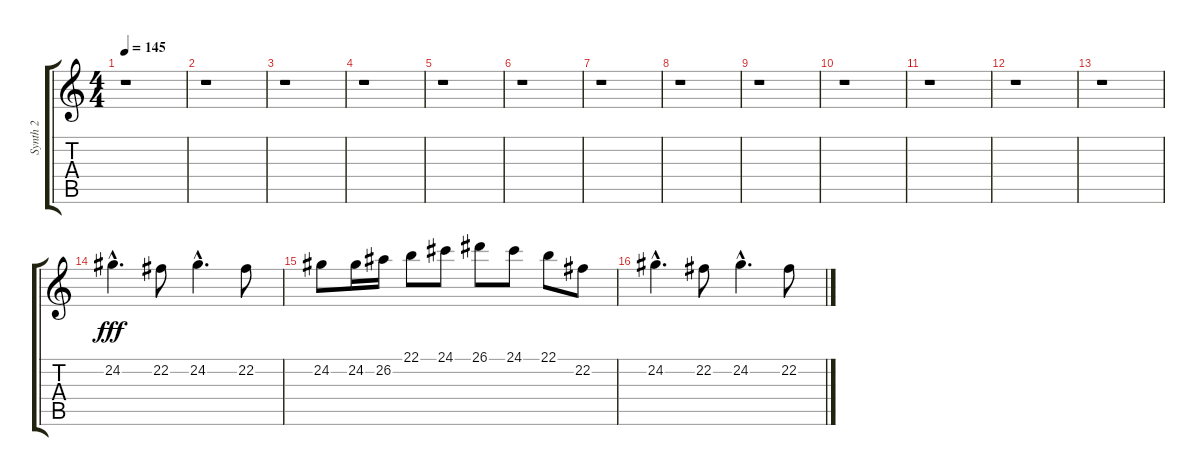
\track ("Synth 2" "Synth 2") {instrument ocarina}
\staff {score tabs}
\tuning (Db4 Ab3 E3 B2 Gb2 Db2) {hide}
\ts (4 4)
\tempo 145
\clef g2
\ks c
r.1{dy fff} |
r.1 |
r.1 |
r.1 |
r.1 |
r.1 |
r.1 |
r.1 |
r.1 |
r.1 |
r.1 |
r.1 |
r.1 |
24.2{hac}.4{d} 22.2.8 24.2{hac}.4{d} 22.2.8 |
24.2.8 24.2.16 26.2.16 22.1.8 24.1.8 26.1.8 24.1.8 22.1.8 22.2.8 |
24.2{hac}.4{d} 22.2.8 24.2{hac}.4{d} 22.2.8
